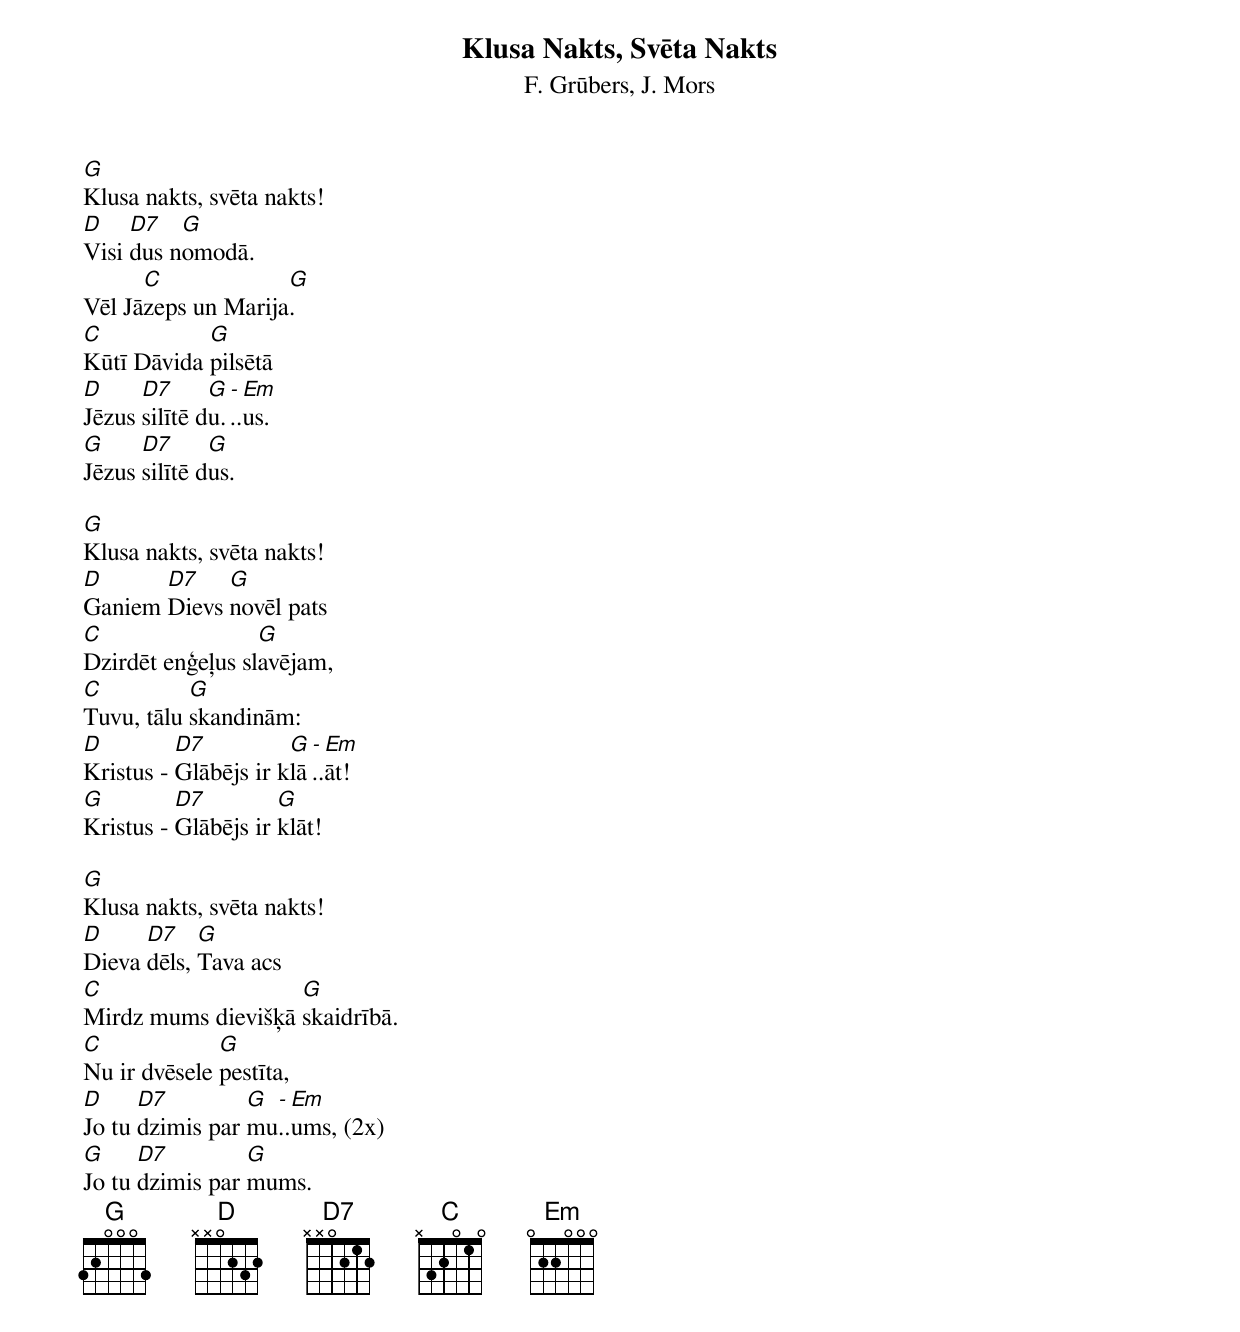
Klusa Nakts, Svēta Nakts
F. Grūbers, J. Mors

G
Klusa nakts, svēta nakts!
D    D7   G
Visi dus nomodā.
      C             G
Vēl Jāzeps un Marija.
C           G
Kūtī Dāvida pilsētā
D     D7      G - Em
Jēzus silītē du...us.
G     D7      G
Jēzus silītē dus.

G
Klusa nakts, svēta nakts!
D      D7    G
Ganiem Dievs novēl pats
C                 G
Dzirdēt enģeļus slavējam,
C          G
Tuvu, tālu skandinām:
D         D7          G - Em
Kristus - Glābējs ir klā..āt!
G         D7         G
Kristus - Glābējs ir klāt!

G
Klusa nakts, svēta nakts!
D     D7    G
Dieva dēls, Tava acs
C                   G
Mirdz mums dievišķā skaidrībā.
C             G
Nu ir dvēsele pestīta,
D     D7         G - Em
Jo tu dzimis par mu..ums, (2x)
G     D7         G
Jo tu dzimis par mums.
